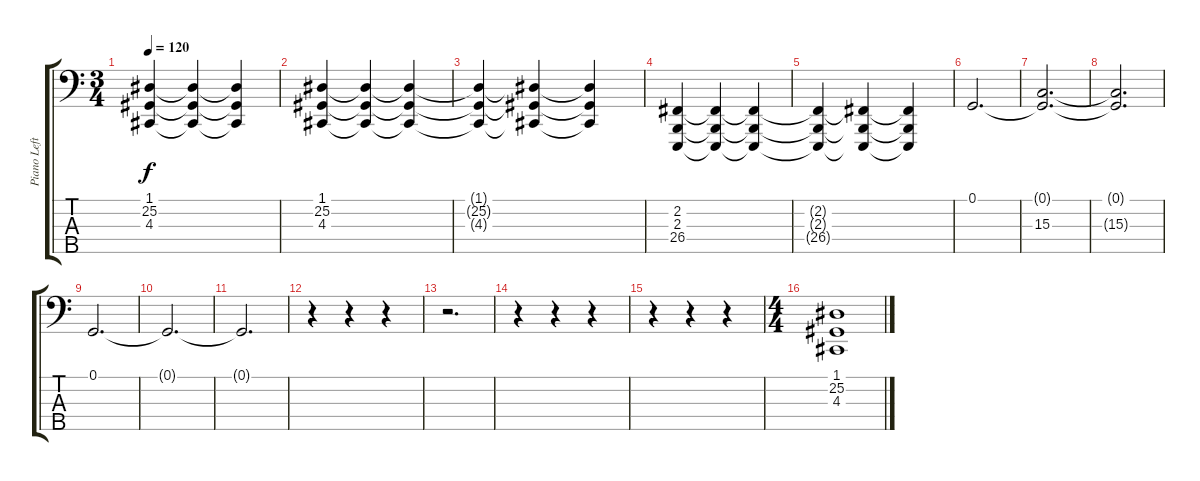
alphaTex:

\track ("Piano Left Hand" "Piano Left") {instrument harpsichord}
\staff {score tabs}
\tuning (G2 D1 A1 E0 B-1) {hide}
\ts (3 4)
\tempo 120
\clef f4
\ks c
(1.1{t} 25.2{t} 4.3{t}).4{dy f} (1.1{t} 25.2{t} 4.3{t}).4 (1.1{t} 25.2{t} 4.3{t}).4 |
(1.1 25.2 4.3).4 (1.1{t} 25.2{t} 4.3{t}).4 (1.1{t} 25.2{t} 4.3{t}).4 |
(1.1{t} 25.2{t} 4.3{t}).4 (1.1{t} 25.2{t} 4.3{t}).4 (1.1{t} 25.2{t} 4.3{t}).4 |
(2.2 2.3 26.4).4 (2.2{t} 2.3{t} 26.4{t}).4 (2.2{t} 2.3{t} 26.4{t}).4 |
(2.2{t} 2.3{t} 26.4{t}).4 (2.2{t} 2.3{t} 26.4{t}).4 (2.2{t} 2.3{t} 26.4{t}).4 |
0.1.2{d} |
(0.1{t} 15.3).2{d} |
(0.1{t} 15.3{t}).2{d} |
0.1.2{d} |
0.1{t}.2{d} |
0.1{t}.2{d} |
r.4 r.4 r.4 |
r.2{d} |
r.4 r.4 r.4 |
r.4 r.4 r.4 |
\ts (4 4)
(1.1 25.2 4.3).1
